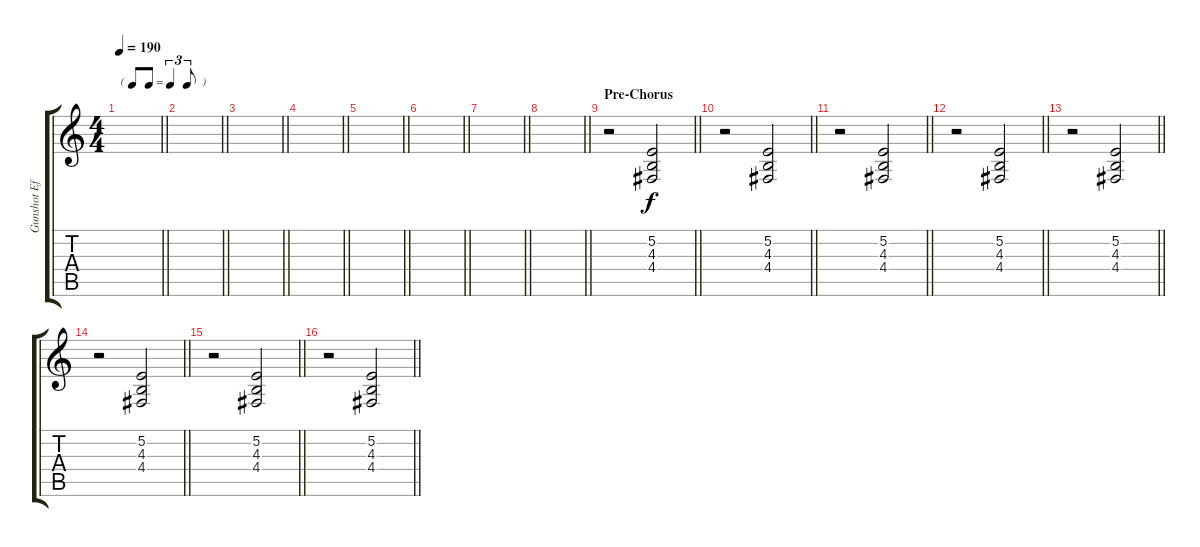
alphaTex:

\track ("Gunshot Effect" "Gunshot Ef") {instrument gunshot}
\staff {score tabs}
\tuning (E4 B3 G3 D3 A2 E2) {hide}
\ts (4 4)
\tf triplet8th
\tempo 190
\clef g2
\barLineRight lightlight
\ks c
|
\barLineRight lightlight
|
\barLineRight lightlight
|
\barLineRight lightlight
|
\barLineRight lightlight
|
\barLineRight lightlight
|
\barLineRight lightlight
|
\barLineRight lightlight
|
\section ("" "Pre-Chorus")
\barLineRight lightlight
r.2 (5.2 4.3 4.4).2 |
\barLineRight lightlight
r.2 (5.2 4.3 4.4).2 |
\barLineRight lightlight
r.2 (5.2 4.3 4.4).2 |
\barLineRight lightlight
r.2 (5.2 4.3 4.4).2 |
\barLineRight lightlight
r.2 (5.2 4.3 4.4).2 |
\barLineRight lightlight
r.2 (5.2 4.3 4.4).2 |
\barLineRight lightlight
r.2 (5.2 4.3 4.4).2 |
\barLineRight lightlight
r.2 (5.2 4.3 4.4).2
